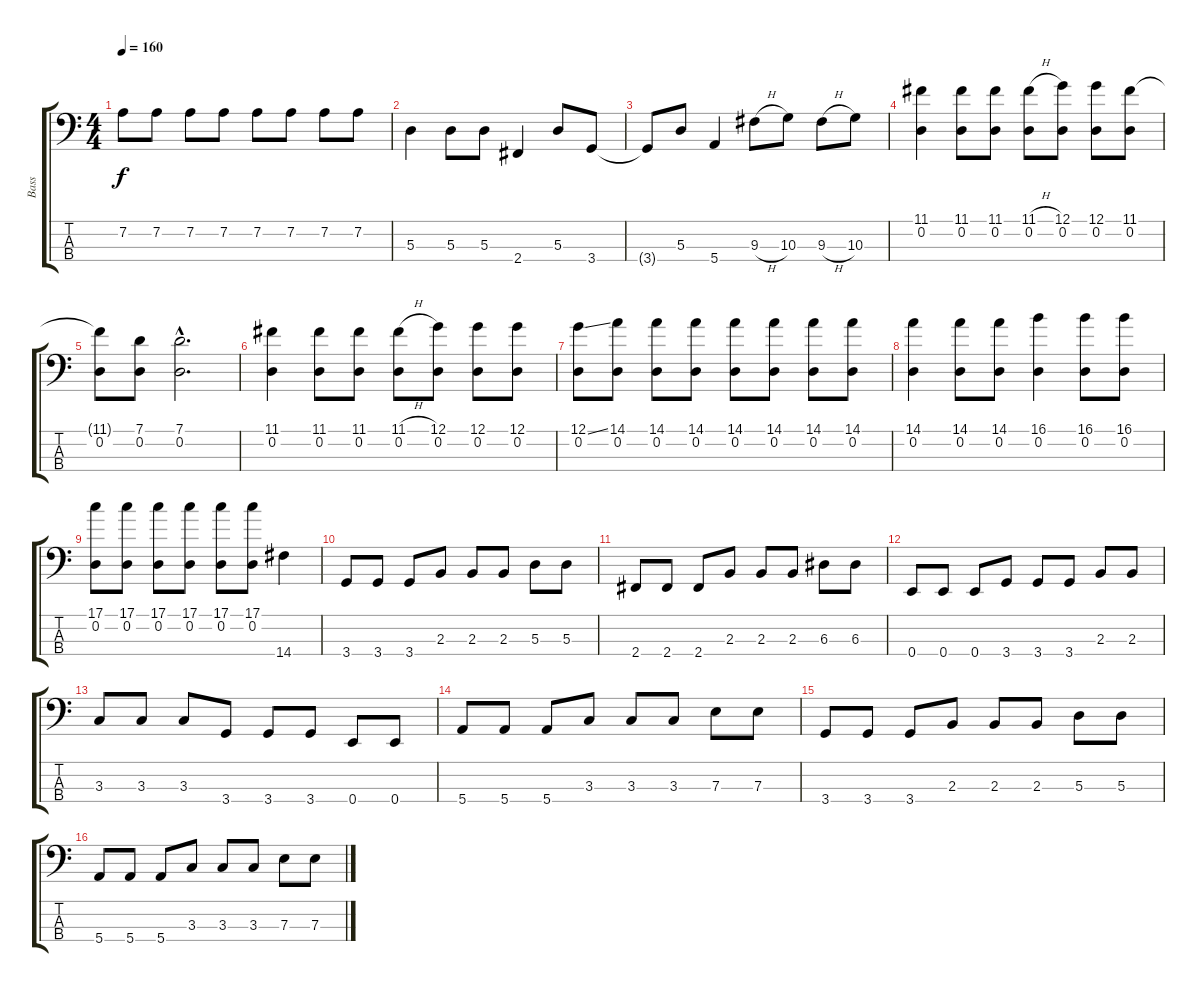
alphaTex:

\track ("Bass" "Bass") {instrument electricbassfinger}
\staff {score tabs}
\tuning (G2 D2 A1 E1) {hide}
\ts (4 4)
\tempo 160
\clef f4
\ks c
7.2.8{dy f} 7.2.8 7.2.8 7.2.8 7.2.8 7.2.8 7.2.8 7.2.8 |
5.3.4 5.3.8 5.3.8 2.4.4 5.3.8 3.4.8 |
3.4{t}.8 5.3.8 5.4.4 9.3{h}.8 10.3.8 9.3{h}.8 10.3.8 |
(11.1 0.2).4 (11.1 0.2).8 (11.1 0.2).8 (11.1{h} 0.2).8 (12.1 0.2).8 (12.1 0.2).8 (11.1 0.2).8 |
(11.1{t} 0.2).8 (7.1 0.2).8 (7.1{hac} 0.2{hac}).2{d} |
(11.1 0.2).4 (11.1 0.2).8 (11.1 0.2).8 (11.1{h} 0.2).8 (12.1 0.2).8 (12.1 0.2).8 (12.1 0.2).8 |
(12.1{ss} 0.2).8 (14.1 0.2).8 (14.1 0.2).8 (14.1 0.2).8 (14.1 0.2).8 (14.1 0.2).8 (14.1 0.2).8 (14.1 0.2).8 |
(14.1 0.2).4 (14.1 0.2).8 (14.1 0.2).8 (16.1 0.2).4 (16.1 0.2).8 (16.1 0.2).8 |
(17.1 0.2).8 (17.1 0.2).8 (17.1 0.2).8 (17.1 0.2).8 (17.1 0.2).8 (17.1 0.2).8 14.4.4 |
3.4.8 3.4.8 3.4.8 2.3.8 2.3.8 2.3.8 5.3.8 5.3.8 |
2.4.8 2.4.8 2.4.8 2.3.8 2.3.8 2.3.8 6.3.8 6.3.8 |
0.4.8 0.4.8 0.4.8 3.4.8 3.4.8 3.4.8 2.3.8 2.3.8 |
3.3.8 3.3.8 3.3.8 3.4.8 3.4.8 3.4.8 0.4.8 0.4.8 |
5.4.8 5.4.8 5.4.8 3.3.8 3.3.8 3.3.8 7.3.8 7.3.8 |
3.4.8 3.4.8 3.4.8 2.3.8 2.3.8 2.3.8 5.3.8 5.3.8 |
5.4.8 5.4.8 5.4.8 3.3.8 3.3.8 3.3.8 7.3.8 7.3.8
